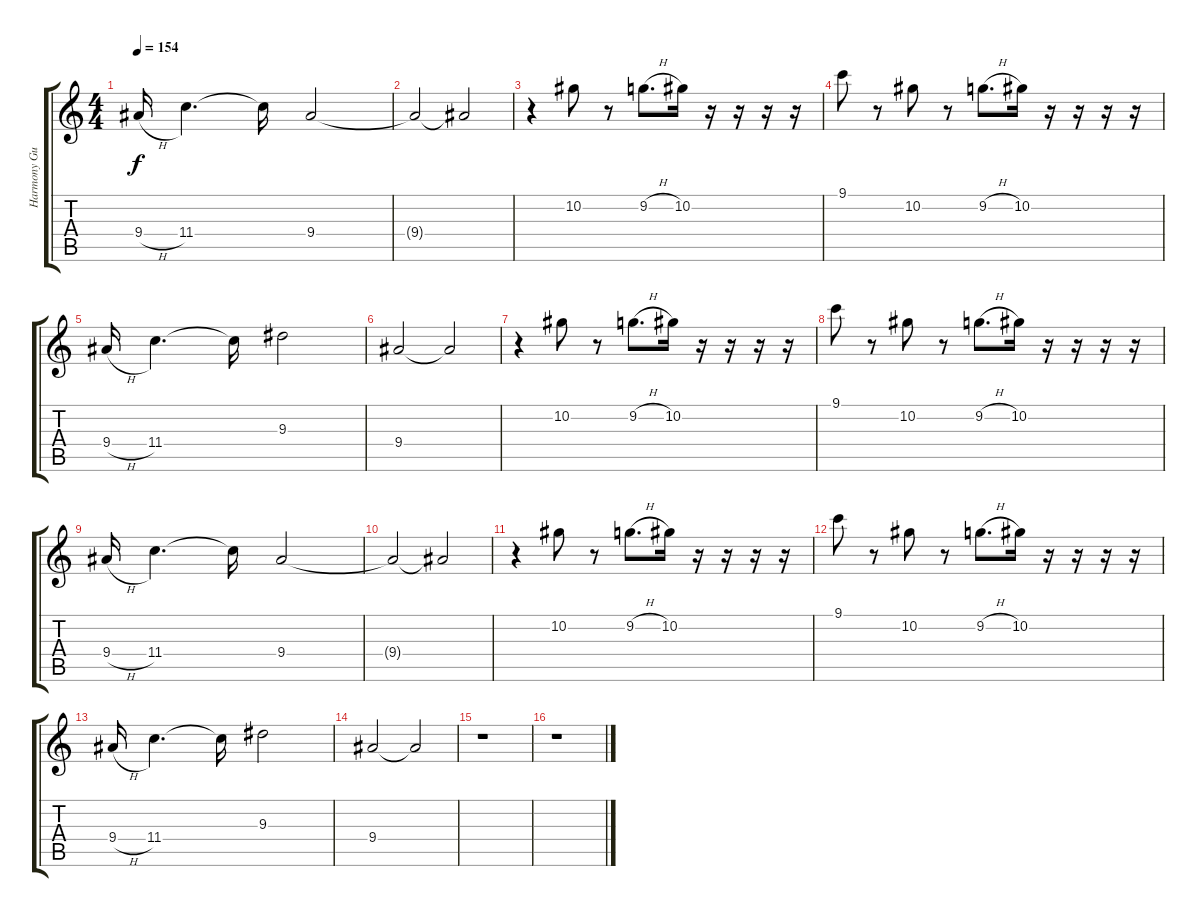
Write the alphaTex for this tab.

\track ("Harmony Guitar 1" "Harmony Gu") {instrument acousticguitarsteel}
\staff {score tabs}
\tuning (Eb4 Bb3 Gb3 Db3 Ab2 Db2) {hide}
\ts (4 4)
\tempo 154
\clef g2
\ks c
9.4{h}.16{dy f} 11.4.4{d} 11.4{t}.16 9.4.2 |
9.4{t}.2 9.4{t}.2 |
r.4 10.2.8 r.8 9.2{h}.8{d} 10.2.16 r.16 r.16 r.16 r.16 |
9.1.8 r.8 10.2.8 r.8 9.2{h}.8{d} 10.2.16 r.16 r.16 r.16 r.16 |
9.4{h}.16 11.4.4{d} 11.4{t}.16 9.3.2 |
9.4.2 9.4{t}.2 |
r.4 10.2.8 r.8 9.2{h}.8{d} 10.2.16 r.16 r.16 r.16 r.16 |
9.1.8 r.8 10.2.8 r.8 9.2{h}.8{d} 10.2.16 r.16 r.16 r.16 r.16 |
9.4{h}.16 11.4.4{d} 11.4{t}.16 9.4.2 |
9.4{t}.2 9.4{t}.2 |
r.4 10.2.8 r.8 9.2{h}.8{d} 10.2.16 r.16 r.16 r.16 r.16 |
9.1.8 r.8 10.2.8 r.8 9.2{h}.8{d} 10.2.16 r.16 r.16 r.16 r.16 |
9.4{h}.16 11.4.4{d} 11.4{t}.16 9.3.2 |
9.4.2 9.4{t}.2 |
r.1 |
r.1
